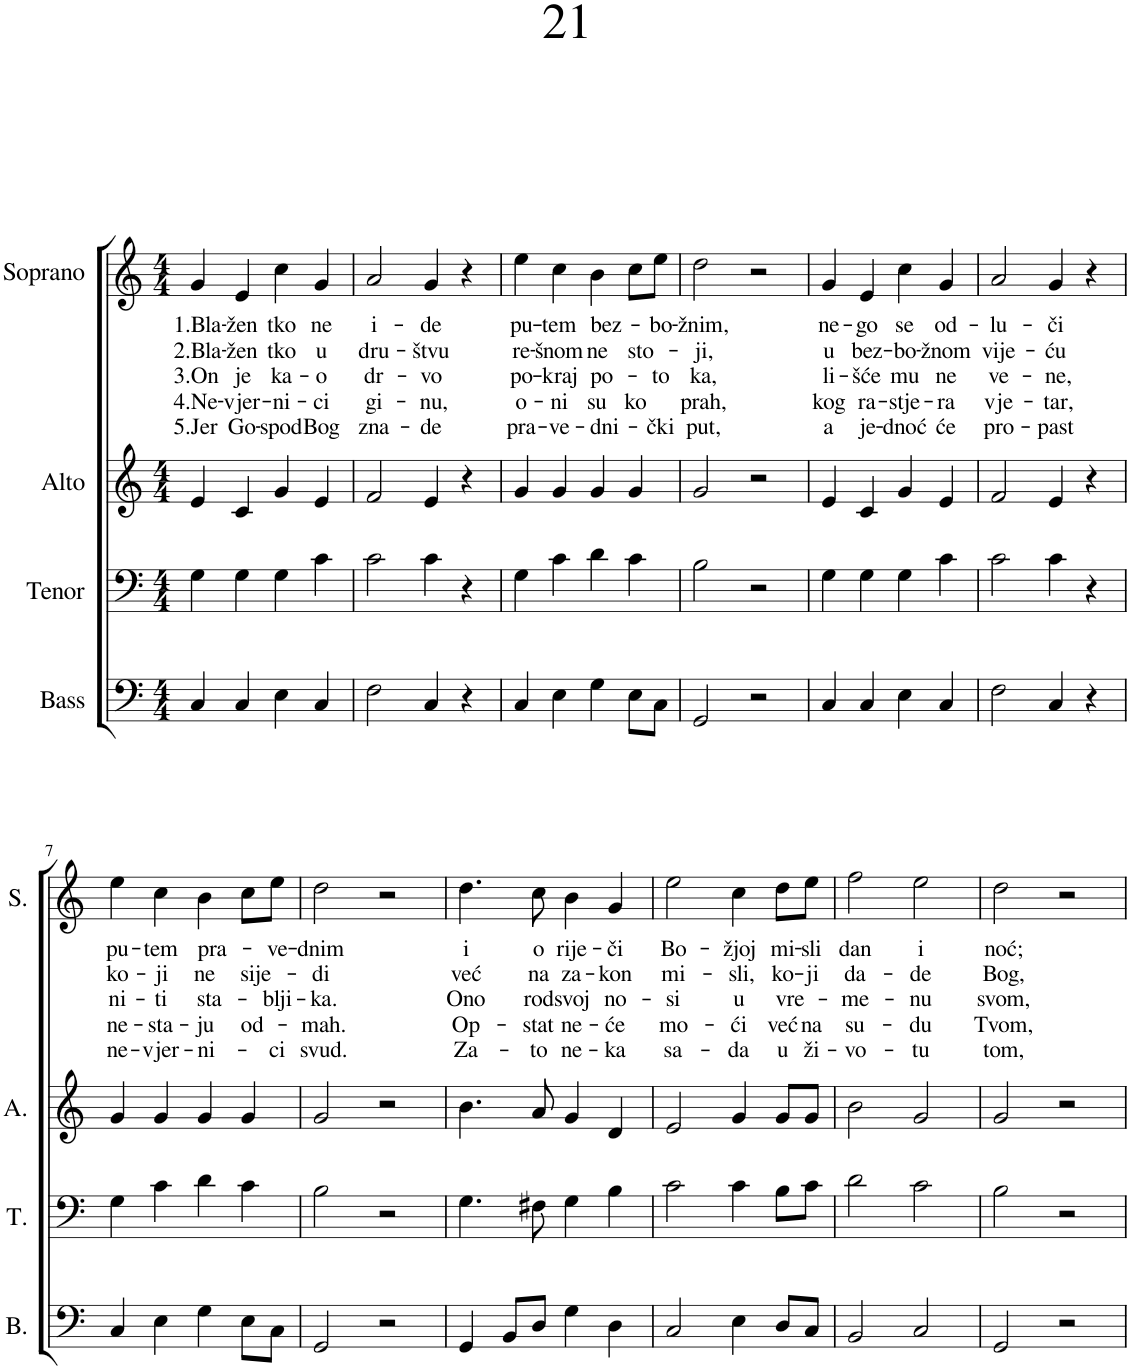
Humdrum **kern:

**kern	**kern	**kern	**kern	**text	**text	**text	**text	**text
*part4	*part3	*part2	*part1	*part1	*part1	*part1	*part1	*part1
*staff4	*staff3	*staff2	*staff1	*staff1	*staff1	*staff1	*staff1	*staff1
*I"Bass	*I"Tenor	*I"Alto	*I"Soprano	*	*	*	*	*
*I'B.	*I'T.	*I'A.	*I'S.	*	*	*	*	*
*clefF4	*clefF4	*clefG2	*clefG2	*	*	*	*	*
*k[]	*k[]	*k[]	*k[]	*	*	*	*	*
*M4/4	*M4/4	*M4/4	*M4/4	*	*	*	*	*
=1	=1	=1	=1	=1	=1	=1	=1	=1
!	!	!	!	!LO:LY:b	!LO:LY:b	!LO:LY:b	!LO:LY:b	!LO:LY:b
4C/	4G\	4e/	4g/	1.Bla-	2.Bla-	3.On	4.Ne-	5.Jer
!	!	!	!	!LO:LY:b	!LO:LY:b	!LO:LY:b	!LO:LY:b	!LO:LY:b
4C/	4G\	4c/	4e/	-žen	-žen	je	-vjer-	Go-
!	!	!	!	!LO:LY:b	!LO:LY:b	!LO:LY:b	!LO:LY:b	!LO:LY:b
4E\	4G\	4g/	4cc\	tko	tko	ka-	-ni-	-spod
!	!	!	!	!LO:LY:b	!LO:LY:b	!LO:LY:b	!LO:LY:b	!LO:LY:b
4C/	4c\	4e/	4g/	ne	u	-o	-ci	Bog
=2	=2	=2	=2	=2	=2	=2	=2	=2
!	!	!	!	!LO:LY:b	!LO:LY:b	!LO:LY:b	!LO:LY:b	!LO:LY:b
2F\	2c\	2f/	2a/	i-	dru-	dr-	gi-	zna-
!	!	!	!	!LO:LY:b	!LO:LY:b	!LO:LY:b	!LO:LY:b	!LO:LY:b
4C/	4c\	4e/	4g/	-de	-štvu	-vo	-nu,	-de
4r	4r	4r	4r	.	.	.	.	.
=3	=3	=3	=3	=3	=3	=3	=3	=3
!	!	!	!	!LO:LY:b	!LO:LY:b	!LO:LY:b	!LO:LY:b	!LO:LY:b
4C/	4G\	4g/	4ee\	pu-	re-	po-	o-	pra-
!	!	!	!	!LO:LY:b	!LO:LY:b	!LO:LY:b	!LO:LY:b	!LO:LY:b
4E\	4c\	4g/	4cc\	-tem	-šnom	-kraj	-ni	-ve-
!	!	!	!	!LO:LY:b	!LO:LY:b	!LO:LY:b	!LO:LY:b	!LO:LY:b
4G\	4d\	4g/	4b\	bez-	ne	po-	su	-dni-
!	!	!	!	!	!LO:LY:b	!	!LO:LY:b	!
8E\L	4c\	4g/	8cc\L	.	sto-	.	ko	.
!	!	!	!	!LO:LY:b	!	!LO:LY:b	!	!LO:LY:b
8C\J	.	.	8ee\J	-bo-	.	-to	.	-čki
=4	=4	=4	=4	=4	=4	=4	=4	=4
!	!	!	!	!LO:LY:b	!LO:LY:b	!LO:LY:b	!LO:LY:b	!LO:LY:b
2GG/	2B\	2g/	2dd\	-žnim,	-ji,	ka,	prah,	put,
2r	2r	2r	2r	.	.	.	.	.
=5	=5	=5	=5	=5	=5	=5	=5	=5
!	!	!	!	!LO:LY:b	!LO:LY:b	!LO:LY:b	!LO:LY:b	!LO:LY:b
4C/	4G\	4e/	4g/	ne-	u	li-	kog	a
!	!	!	!	!LO:LY:b	!LO:LY:b	!LO:LY:b	!LO:LY:b	!LO:LY:b
4C/	4G\	4c/	4e/	-go	bez-	-šće	ra-	je-
!	!	!	!	!LO:LY:b	!LO:LY:b	!LO:LY:b	!LO:LY:b	!LO:LY:b
4E\	4G\	4g/	4cc\	se	-bo-	mu	-stje-	-dnoć
!	!	!	!	!LO:LY:b	!LO:LY:b	!LO:LY:b	!LO:LY:b	!LO:LY:b
4C/	4c\	4e/	4g/	od-	-žnom	ne	-ra	će
=6	=6	=6	=6	=6	=6	=6	=6	=6
!	!	!	!	!LO:LY:b	!LO:LY:b	!LO:LY:b	!LO:LY:b	!LO:LY:b
2F\	2c\	2f/	2a/	-lu-	vije-	ve-	vje-	pro-
!	!	!	!	!LO:LY:b	!LO:LY:b	!LO:LY:b	!LO:LY:b	!LO:LY:b
4C/	4c\	4e/	4g/	-či	-ću	-ne,	-tar,	-past
4r	4r	4r	4r	.	.	.	.	.
!!LO:LB:g=z
=7	=7	=7	=7	=7	=7	=7	=7	=7
!	!	!	!	!LO:LY:b	!LO:LY:b	!LO:LY:b	!LO:LY:b	!LO:LY:b
4C/	4G\	4g/	4ee\	pu-	ko-	ni-	ne-	ne-
!	!	!	!	!LO:LY:b	!LO:LY:b	!LO:LY:b	!LO:LY:b	!LO:LY:b
4E\	4c\	4g/	4cc\	-tem	-ji	-ti	-sta-	-vjer-
!	!	!	!	!LO:LY:b	!LO:LY:b	!LO:LY:b	!LO:LY:b	!LO:LY:b
4G\	4d\	4g/	4b\	pra-	ne	sta-	-ju	-ni-
!	!	!	!	!	!LO:LY:b	!	!LO:LY:b	!
8E\L	4c\	4g/	8cc\L	.	sije-	.	od-	.
!	!	!	!	!LO:LY:b	!	!LO:LY:b	!	!LO:LY:b
8C\J	.	.	8ee\J	-ve-	.	-blji-	.	-ci
=8	=8	=8	=8	=8	=8	=8	=8	=8
!	!	!	!	!LO:LY:b	!LO:LY:b	!LO:LY:b	!LO:LY:b	!LO:LY:b
2GG/	2B\	2g/	2dd\	-dnim	-di	-ka.	-mah.	svud.
2r	2r	2r	2r	.	.	.	.	.
=9	=9	=9	=9	=9	=9	=9	=9	=9
!	!	!	!	!LO:LY:b	!LO:LY:b	!LO:LY:b	!LO:LY:b	!LO:LY:b
4GG/	4.G\	4.b\	4.dd\	i	već	Ono	Op-	Za-
8BB/L	.	.	.	.	.	.	.	.
!	!	!	!	!LO:LY:b	!LO:LY:b	!LO:LY:b	!LO:LY:b	!LO:LY:b
8D/J	8F#X\	8a/	8cc\	o	na	rod	-stat	-to
!	!	!	!	!LO:LY:b	!LO:LY:b	!LO:LY:b	!LO:LY:b	!LO:LY:b
4G\	4G\	4g/	4b\	rije-	za-	svoj	ne-	ne-
!	!	!	!	!LO:LY:b	!LO:LY:b	!LO:LY:b	!LO:LY:b	!LO:LY:b
4D\	4B\	4d/	4g/	-či	-kon	no-	-će	-ka
=10	=10	=10	=10	=10	=10	=10	=10	=10
!	!	!	!	!LO:LY:b	!LO:LY:b	!LO:LY:b	!LO:LY:b	!LO:LY:b
2C/	2c\	2e/	2ee\	Bo-	mi-	-si	mo-	sa-
!	!	!	!	!LO:LY:b	!LO:LY:b	!LO:LY:b	!LO:LY:b	!LO:LY:b
4E\	4c\	4g/	4cc\	-žjoj	-sli,	u	-ći	-da
!	!	!	!	!LO:LY:b	!LO:LY:b	!LO:LY:b	!LO:LY:b	!LO:LY:b
8D/L	8B\L	8g/L	8dd\L	mi-	ko-	vre-	već	u
!	!	!	!	!LO:LY:b	!LO:LY:b	!	!LO:LY:b	!LO:LY:b
8C/J	8c\J	8g/J	8ee\J	-sli	-ji	.	na	ži-
=11	=11	=11	=11	=11	=11	=11	=11	=11
!	!	!	!	!LO:LY:b	!LO:LY:b	!LO:LY:b	!LO:LY:b	!LO:LY:b
2BB/	2d\	2b\	2ff\	dan	da-	-me-	su-	-vo-
!	!	!	!	!LO:LY:b	!LO:LY:b	!LO:LY:b	!LO:LY:b	!LO:LY:b
2C/	2c\	2g/	2ee\	i	-de	-nu	-du	-tu
=12	=12	=12	=12	=12	=12	=12	=12	=12
!	!	!	!	!LO:LY:b	!LO:LY:b	!LO:LY:b	!LO:LY:b	!LO:LY:b
2GG/	2B\	2g/	2dd\	noć;	Bog,	svom,	Tvom,	tom,
2r	2r	2r	2r	.	.	.	.	.
=	=	=	=	=	=	=	=	=
*-	*-	*-	*-	*-	*-	*-	*-	*-
